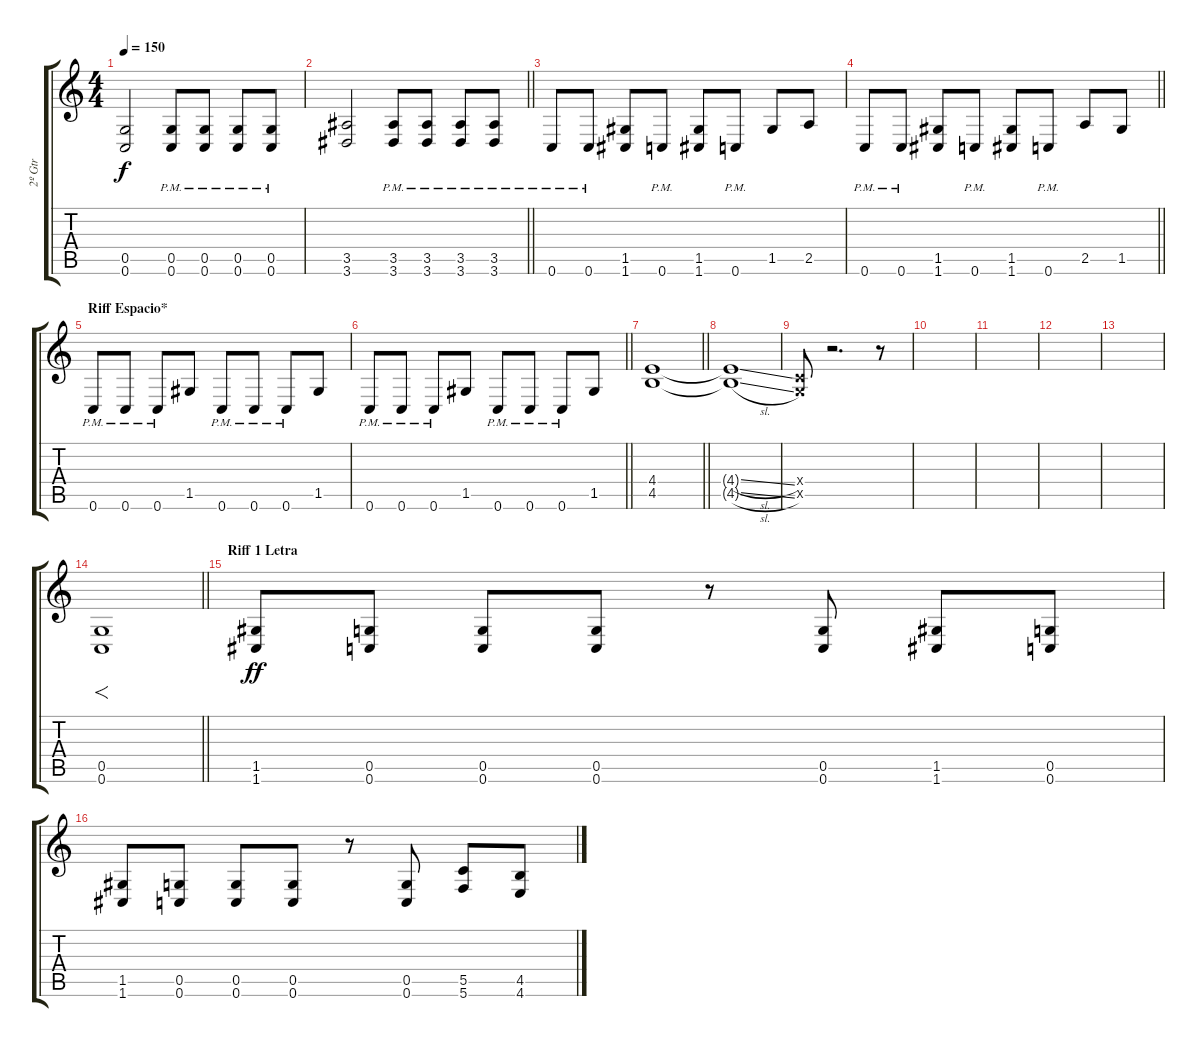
\track ("2º Gtr" "2º Gtr") {instrument distortionguitar}
\staff {score tabs}
\tuning (D4 A3 F3 C3 G2 C2) {hide}
\ts (4 4)
\tempo 150
\clef g2
\ks c
(0.5 0.6).2{dy f} (0.5{pm} 0.6{pm}).8 (0.5{pm} 0.6{pm}).8 (0.5{pm} 0.6{pm}).8 (0.5{pm} 0.6{pm}).8 |
\barLineRight lightlight
(3.5 3.6).2 (3.5{pm} 3.6{pm}).8 (3.5{pm} 3.6{pm}).8 (3.5{pm} 3.6{pm}).8 (3.5{pm} 3.6{pm}).8 |
0.6{pm}.8 0.6{pm}.8 (1.5 1.6).8 0.6{pm}.8 (1.5 1.6).8 0.6{pm}.8 1.5.8 2.5.8 |
\barLineRight lightlight
0.6{pm}.8 0.6{pm}.8 (1.5 1.6).8 0.6{pm}.8 (1.5 1.6).8 0.6{pm}.8 2.5.8 1.5.8 |
\section ("" "Riff Espacio*")
0.6{pm}.8 0.6{pm}.8 0.6{pm}.8 1.5.8 0.6{pm}.8 0.6{pm}.8 0.6{pm}.8 1.5.8 |
\barLineRight lightlight
0.6{pm}.8 0.6{pm}.8 0.6{pm}.8 1.5.8 0.6{pm}.8 0.6{pm}.8 0.6{pm}.8 1.5.8 |
\barLineRight lightlight
(4.4 4.5).1 |
(4.4{sl t} 4.5{sl t}).1 |
(0.4{x} 0.5{x}).8 r.2{d} r.8 |
|
|
|
|
\barLineRight lightlight
(0.5 0.6).1{f} |
\section ("" "Riff 1 Letra")
(1.5 1.6).8{dy ff} (0.5 0.6).8 (0.5 0.6).8 (0.5 0.6).8 r.8 (0.5 0.6).8 (1.5 1.6).8 (0.5 0.6).8 |
(1.5 1.6).8 (0.5 0.6).8 (0.5 0.6).8 (0.5 0.6).8 r.8 (0.5 0.6).8 (5.5 5.6).8 (4.5 4.6).8
